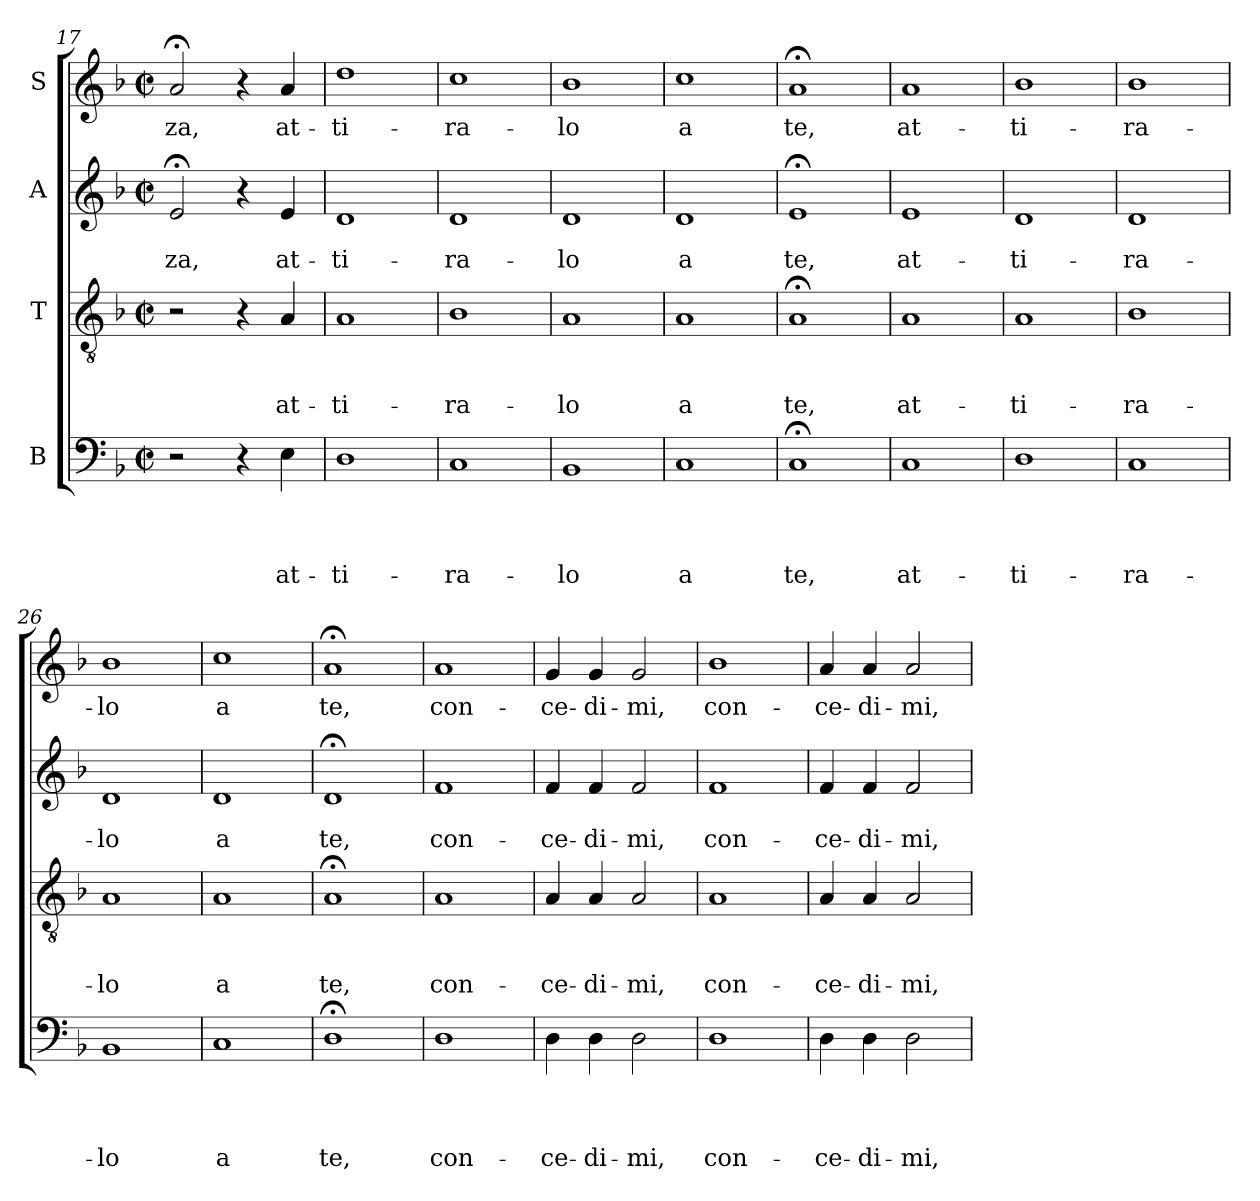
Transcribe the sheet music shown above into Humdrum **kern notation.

**kern	**text	**text	**text	**text	**kern	**text	**text	**text	**kern	**text	**text	**kern	**text
*part4	*part4	*part4	*part4	*part4	*part3	*part3	*part3	*part3	*part2	*part2	*part2	*part1	*part1
*staff4	*staff4	*staff4	*staff4	*staff4	*staff3	*staff3	*staff3	*staff3	*staff2	*staff2	*staff2	*staff1	*staff1
*I"B	*	*	*	*	*I"T	*	*	*	*I"A	*	*	*I"S	*
*clefF4	*	*	*	*	*clefGv2	*	*	*	*clefG2	*	*	*clefG2	*
*k[b-]	*	*	*	*	*k[b-]	*	*	*	*k[b-]	*	*	*k[b-]	*
*F:	*	*	*	*	*F:	*	*	*	*F:	*	*	*F:	*
*M2/2	*	*	*	*	*M2/2	*	*	*	*M2/2	*	*	*M2/2	*
*met(c|)	*	*	*	*	*met(c|)	*	*	*	*met(c|)	*	*	*met(c|)	*
=17	=17	=17	=17	=17	=17	=17	=17	=17	=17	=17	=17	=17	=17
!	!	!	!	!	!	!	!	!	!	!	!LO:LY:b	!	!LO:LY:b
2r	.	.	.	.	2r	.	.	.	2e;/	.	-za,	2a;/	-za,
4r	.	.	.	.	4r	.	.	.	4r	.	.	4r	.
!	!	!	!	!LO:LY:b	!	!	!	!LO:LY:b	!	!	!LO:LY:b	!	!LO:LY:b
4E\	.	.	.	at-	4A/	.	.	at-	4e/	.	at-	4a/	at-
=18	=18	=18	=18	=18	=18	=18	=18	=18	=18	=18	=18	=18	=18
!	!	!	!	!LO:LY:b	!	!	!	!LO:LY:b	!	!	!LO:LY:b	!	!LO:LY:b
1D	.	.	.	-ti-	1A	.	.	-ti-	1d	.	-ti-	1dd	-ti-
=19	=19	=19	=19	=19	=19	=19	=19	=19	=19	=19	=19	=19	=19
!	!	!	!	!LO:LY:b	!	!	!	!LO:LY:b	!	!	!LO:LY:b	!	!LO:LY:b
1C	.	.	.	-ra-	1B-	.	.	-ra-	1d	.	-ra-	1cc	-ra-
=20	=20	=20	=20	=20	=20	=20	=20	=20	=20	=20	=20	=20	=20
!	!	!	!	!LO:LY:b	!	!	!	!LO:LY:b	!	!	!LO:LY:b	!	!LO:LY:b
1BB-	.	.	.	-lo	1A	.	.	-lo	1d	.	-lo	1b-	-lo
=21	=21	=21	=21	=21	=21	=21	=21	=21	=21	=21	=21	=21	=21
!	!	!	!	!LO:LY:b	!	!	!	!LO:LY:b	!	!	!LO:LY:b	!	!LO:LY:b
1C	.	.	.	a	1A	.	.	a	1d	.	a	1cc	a
=22	=22	=22	=22	=22	=22	=22	=22	=22	=22	=22	=22	=22	=22
!	!	!	!	!LO:LY:b	!	!	!	!LO:LY:b	!	!	!LO:LY:b	!	!LO:LY:b
1C;	.	.	.	te,	1A;	.	.	te,	1e;	.	te,	1a;	te,
=23	=23	=23	=23	=23	=23	=23	=23	=23	=23	=23	=23	=23	=23
!	!	!	!	!LO:LY:b	!	!	!	!LO:LY:b	!	!	!LO:LY:b	!	!LO:LY:b
1C	.	.	.	at-	1A	.	.	at-	1e	.	at-	1a	at-
=24	=24	=24	=24	=24	=24	=24	=24	=24	=24	=24	=24	=24	=24
!	!	!	!	!LO:LY:b	!	!	!	!LO:LY:b	!	!	!LO:LY:b	!	!LO:LY:b
1D	.	.	.	-ti-	1A	.	.	-ti-	1d	.	-ti-	1b-	-ti-
=25	=25	=25	=25	=25	=25	=25	=25	=25	=25	=25	=25	=25	=25
!	!	!	!	!LO:LY:b	!	!	!	!LO:LY:b	!	!	!LO:LY:b	!	!LO:LY:b
1C	.	.	.	-ra-	1B-	.	.	-ra-	1d	.	-ra-	1b-	-ra-
=26	=26	=26	=26	=26	=26	=26	=26	=26	=26	=26	=26	=26	=26
!	!	!	!	!LO:LY:b	!	!	!	!LO:LY:b	!	!	!LO:LY:b	!	!LO:LY:b
1BB-	.	.	.	-lo	1A	.	.	-lo	1d	.	-lo	1b-	-lo
!!LO:LB:g=z
=27	=27	=27	=27	=27	=27	=27	=27	=27	=27	=27	=27	=27	=27
!	!	!	!	!LO:LY:b	!	!	!	!LO:LY:b	!	!	!LO:LY:b	!	!LO:LY:b
1C	.	.	.	a	1A	.	.	a	1d	.	a	1cc	a
=28	=28	=28	=28	=28	=28	=28	=28	=28	=28	=28	=28	=28	=28
!	!	!	!	!LO:LY:b	!	!	!	!LO:LY:b	!	!	!LO:LY:b	!	!LO:LY:b
1D;<	.	.	.	te,	1A;	.	.	te,	1d;	.	te,	1a;	te,
=29	=29	=29	=29	=29	=29	=29	=29	=29	=29	=29	=29	=29	=29
!	!	!	!	!LO:LY:b	!	!	!	!LO:LY:b	!	!	!LO:LY:b	!	!LO:LY:b
1D	.	.	.	con-	1A	.	.	con-	1f	.	con-	1a	con-
=30	=30	=30	=30	=30	=30	=30	=30	=30	=30	=30	=30	=30	=30
!	!	!	!	!LO:LY:b	!	!	!	!LO:LY:b	!	!	!LO:LY:b	!	!LO:LY:b
4D\	.	.	.	-ce-	4A/	.	.	-ce-	4f/	.	-ce-	4g/	-ce-
!	!	!	!	!LO:LY:b	!	!	!	!LO:LY:b	!	!	!LO:LY:b	!	!LO:LY:b
4D\	.	.	.	-di-	4A/	.	.	-di-	4f/	.	-di-	4g/	-di-
!	!	!	!	!LO:LY:b	!	!	!	!LO:LY:b	!	!	!LO:LY:b	!	!LO:LY:b
2D\	.	.	.	-mi,	2A/	.	.	-mi,	2f/	.	-mi,	2g/	-mi,
=31	=31	=31	=31	=31	=31	=31	=31	=31	=31	=31	=31	=31	=31
!	!	!	!	!LO:LY:b	!	!	!	!LO:LY:b	!	!	!LO:LY:b	!	!LO:LY:b
1D	.	.	.	con-	1A	.	.	con-	1f	.	con-	1b-	con-
=32	=32	=32	=32	=32	=32	=32	=32	=32	=32	=32	=32	=32	=32
!	!	!	!	!LO:LY:b	!	!	!	!LO:LY:b	!	!	!LO:LY:b	!	!LO:LY:b
4D\	.	.	.	-ce-	4A/	.	.	-ce-	4f/	.	-ce-	4a/	-ce-
!	!	!	!	!LO:LY:b	!	!	!	!LO:LY:b	!	!	!LO:LY:b	!	!LO:LY:b
4D\	.	.	.	-di-	4A/	.	.	-di-	4f/	.	-di-	4a/	-di-
!	!	!	!	!LO:LY:b	!	!	!	!LO:LY:b	!	!	!LO:LY:b	!	!LO:LY:b
2D\	.	.	.	-mi,	2A/	.	.	-mi,	2f/	.	-mi,	2a/	-mi,
=	=	=	=	=	=	=	=	=	=	=	=	=	=
*-	*-	*-	*-	*-	*-	*-	*-	*-	*-	*-	*-	*-	*-
